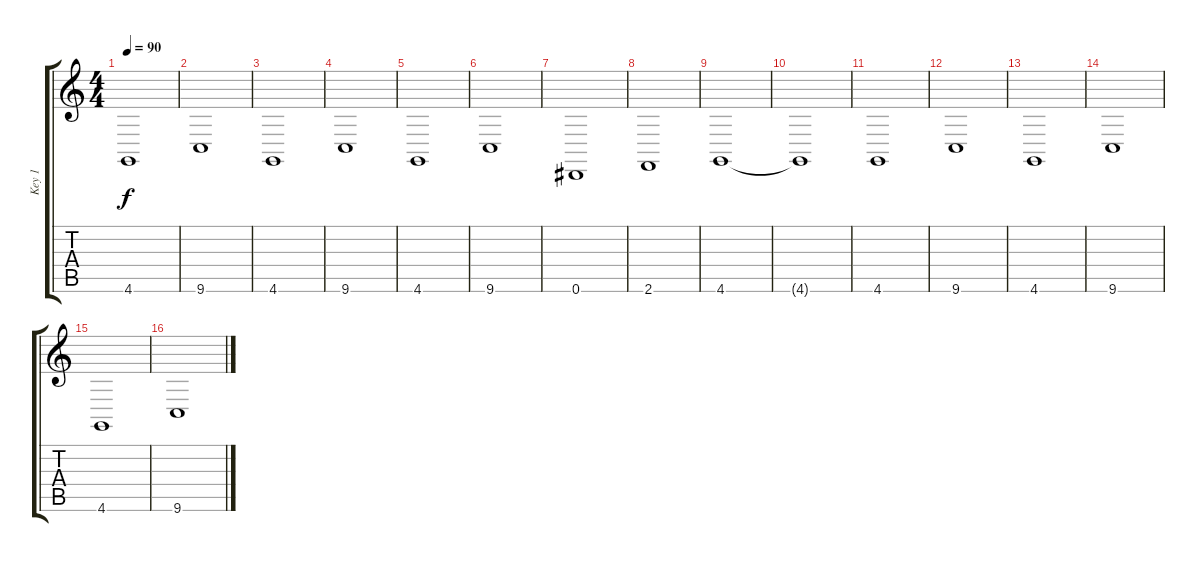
\track ("Key 1" "Key 1") {instrument synthstrings1}
\staff {score tabs}
\tuning (Eb4 Bb3 Gb3 Db3 Ab2 Eb2) {hide}
\ts (4 4)
\tempo 90
\clef g2
\ks c
4.6.1{dy f instrument synthstrings1} |
9.6.1 |
4.6.1 |
9.6.1 |
4.6.1 |
9.6.1 |
0.6.1 |
2.6.1 |
4.6.1 |
4.6{t}.1 |
4.6.1 |
9.6.1 |
4.6.1 |
9.6.1 |
4.6.1 |
9.6.1
